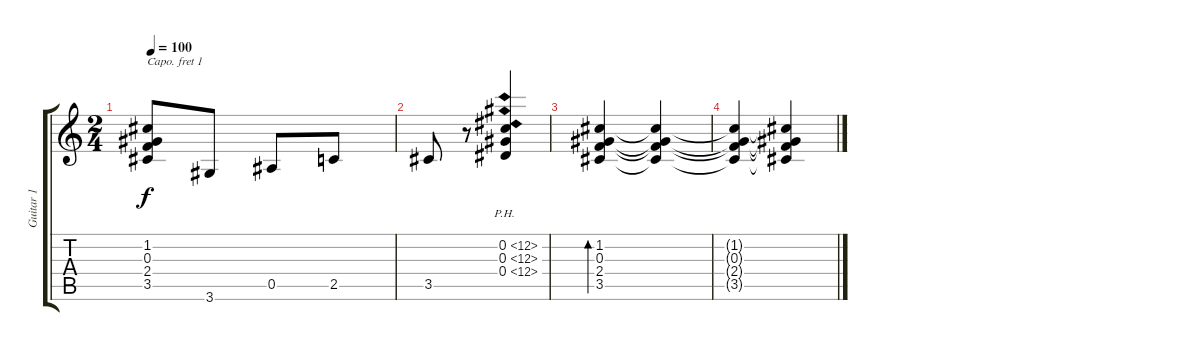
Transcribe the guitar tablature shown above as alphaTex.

\track ("Guitar 1" "Guitar 1") {instrument acousticguitarsteel}
\staff {score tabs}
\capo 1
\tuning (E4 B3 G3 D3 A2 E2) {hide}
\ts (2 4)
\tempo 100
\clef g2
\ks c
(1.2 0.3 2.4 3.5).8{dy f} 3.6.8 0.5.8 2.5.8 |
3.5.8 r.8 (0.2{ph 12} 0.3{ph 12} 0.4{ph 12}).4 |
(1.2 0.3 2.4 3.5).4{bd 60} (1.2{t} 0.3{t} 2.4{t} 3.5{t}).4 |
(1.2{t} 0.3{t} 2.4{t} 3.5{t}).4 (1.2{t} 0.3{t} 2.4{t} 3.5{t}).4
